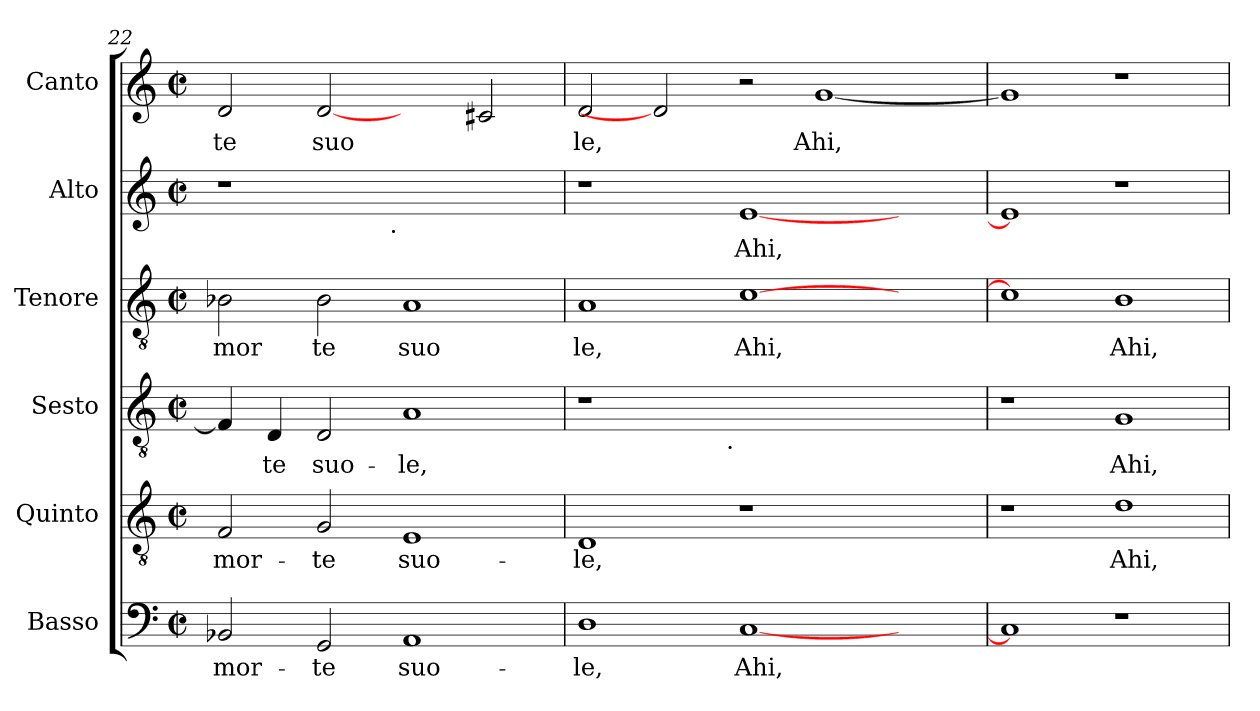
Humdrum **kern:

**kern	**text	**kern	**text	**kern	**text	**kern	**text	**kern	**text	**kern	**text
*part6	*part6	*part5	*part5	*part4	*part4	*part3	*part3	*part2	*part2	*part1	*part1
*staff6	*staff6	*staff5	*staff5	*staff4	*staff4	*staff3	*staff3	*staff2	*staff2	*staff1	*staff1
*I"Basso	*	*I"Quinto	*	*I"Sesto	*	*I"Tenore	*	*I"Alto	*	*I"Canto	*
*clefF4	*	*clefGv2	*	*clefGv2	*	*clefGv2	*	*clefG2	*	*clefG2	*
*k[]	*	*k[]	*	*k[]	*	*k[]	*	*k[]	*	*k[]	*
*C:	*	*C:	*	*C:	*	*C:	*	*C:	*	*C:	*
*M2/2	*	*M2/2	*	*M2/2	*	*M2/2	*	*M2/2	*	*M2/2	*
*met(c|)	*	*met(c|)	*	*met(c|)	*	*met(c|)	*	*met(c|)	*	*met(c|)	*
=22	=22	=22	=22	=22	=22	=22	=22	=22	=22	=22	=22
!	!LO:LY:b	!	!LO:LY:b:cj	!	!LO:LY:b:cj	!	!LO:LY:b	!	!	!	!LO:LY:b:cj
*	*	*	*	*	*	*	*	*^	*	*	*
2BB-X/	mor-	2F/	mor-	4F/]	--	2B-X\	mor	1r	2ryy	.	2d/	te
!	!	!	!	!	!LO:LY:b:cj	!	!	!	!	!	!	!
.	.	.	.	4D/	-te	.	.	.	.	.	.	.
!	!LO:LY:b	!	!LO:LY:b:cj	!	!LO:LY:b:cj	!	!LO:LY:b	!	!	!	!	!LO:LY:b:cj
2GG/	-te	2G/	-te	2D/	suo-	2B-\	te	.	4...ryy	.	[2d	suo
!	!	!	!	!	!	!	!	!	!LO:TX:b:t=.	!	!	!
.	.	.	.	.	.	.	.	.	1ryy	.	.	.
!	!LO:LY:b	!	!LO:LY:b:cj	!	!LO:LY:b:cj	!	!LO:LY:b	!	!	!	!	!
1AA	suo-	1E	suo-	1A	-le,	1A	suo	1ryy	.	.	2ryy	.
!	!	!	!	!	!	!	!	!	!	!	!	!LO:LY:b:cj
.	.	.	.	.	.	.	.	.	.	.	2c#/	.
.	.	.	.	.	.	.	.	.	32ryy	.	.	.
=23	=23	=23	=23	=23	=23	=23	=23	=23	=23	=23	=23	=23
!	!LO:LY:b	!	!LO:LY:b:cj	!	!	!	!LO:LY:b	!	!	!	!	!LO:LY:b:cj
*	*	*	*	*^	*	*	*	*v	*v	*	*	*
1D	-le,	1D	-le,	1r	2ryy	.	1A	le,	1r	.	2d/	le,
.	.	.	.	.	4...ryy	.	.	.	.	.	2d]	.
!	!	!	!	!	!LO:TX:b:t=.	!	!	!	!	!	!	!
.	.	.	.	.	1ryy	.	.	.	.	.	.	.
!	!LO:LY:b	!	!	!	!	!	!	!LO:LY:b	!	!LO:LY:b:cj	!	!
[<1C	Ahi,	1r	.	1.ryy	.	.	[>1c	Ahi,	[<1e	Ahi,	2r	.
!	!	!	!	!	!	!	!	!	!	!	!	!LO:LY:b:cj
.	.	.	.	.	.	.	.	.	.	.	[<1g	Ahi,
.	.	.	.	.	2ryy	.	.	.	.	.	.	.
2ryy	.	2ryy	.	.	.	.	2ryy	.	2ryy	.	.	.
.	.	.	.	.	32ryy	.	.	.	.	.	.	.
=24	=24	=24	=24	=24	=24	=24	=24	=24	=24	=24	=24	=24
!	!LO:LY:b	!	!	!	!	!	!	!LO:LY:b	!	!LO:LY:b:cj	!	!LO:LY:b:cj
*	*	*	*	*v	*v	*	*	*	*	*	*	*
1C]	.	1r	.	1r	.	1c]	.	1e]	.	1g]	.
!	!	!	!LO:LY:b:cj	!	!LO:LY:b:cj	!	!LO:LY:b	!	!	!	!
1r	.	1d	Ahi,	1G	Ahi,	1B	Ahi,	1r	.	1r	.
=	=	=	=	=	=	=	=	=	=	=	=
*-	*-	*-	*-	*-	*-	*-	*-	*-	*-	*-	*-
